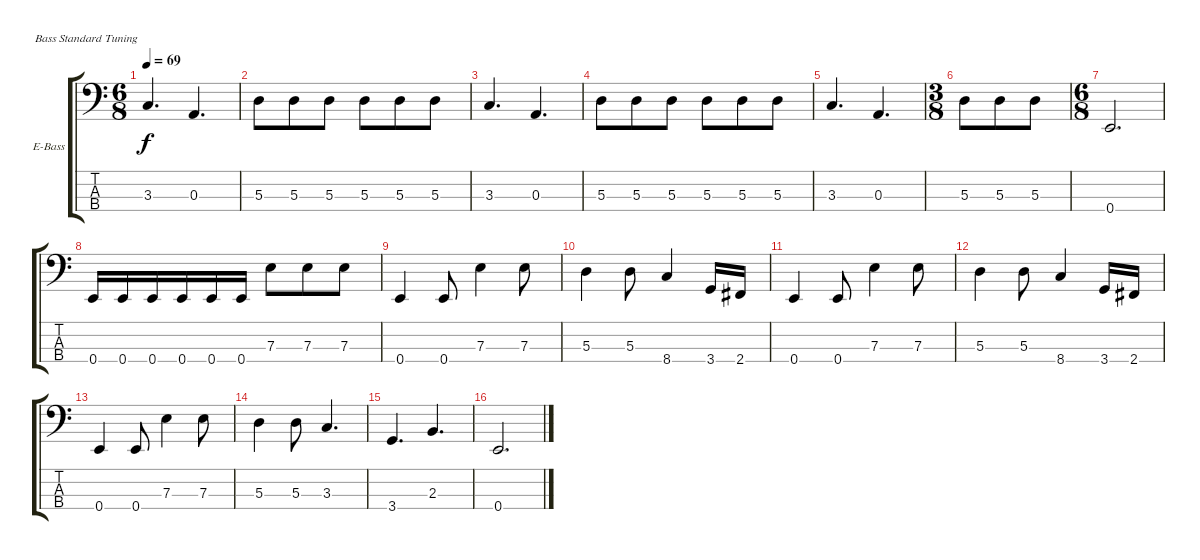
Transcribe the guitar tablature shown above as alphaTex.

\defaultSystemsLayout 4
\bracketExtendMode groupsimilarinstruments
\firstSystemTrackNameOrientation horizontal
\otherSystemsTrackNameOrientation horizontal
\track ("Бас" "E-Bass") {instrument electricbassfinger}
\staff {score tabs}
\tuning (G2 D2 A1 E1)
\ts (6 8)
\tempo 69
\clef f4
\ks c
3.3.4{d dy f} 0.3.4{d} |
5.3.8 5.3.8 5.3.8 5.3.8 5.3.8 5.3.8 |
3.3.4{d} 0.3.4{d} |
5.3.8 5.3.8 5.3.8 5.3.8 5.3.8 5.3.8 |
3.3.4{d} 0.3.4{d} |
\ts (3 8)
5.3.8 5.3.8 5.3.8 |
\ts (6 8)
0.4.2{d} |
0.4.16 0.4.16 0.4.16 0.4.16 0.4.16 0.4.16 7.3.8 7.3.8 7.3.8 |
0.4.4 0.4.8 7.3.4 7.3.8 |
5.3.4 5.3.8 8.4.4 3.4.16 2.4.16 |
0.4.4 0.4.8 7.3.4 7.3.8 |
5.3.4 5.3.8 8.4.4 3.4.16 2.4.16 |
0.4.4 0.4.8 7.3.4 7.3.8 |
5.3.4 5.3.8 3.3.4{d} |
3.4.4{d} 2.3.4{d} |
0.4.2{d}
